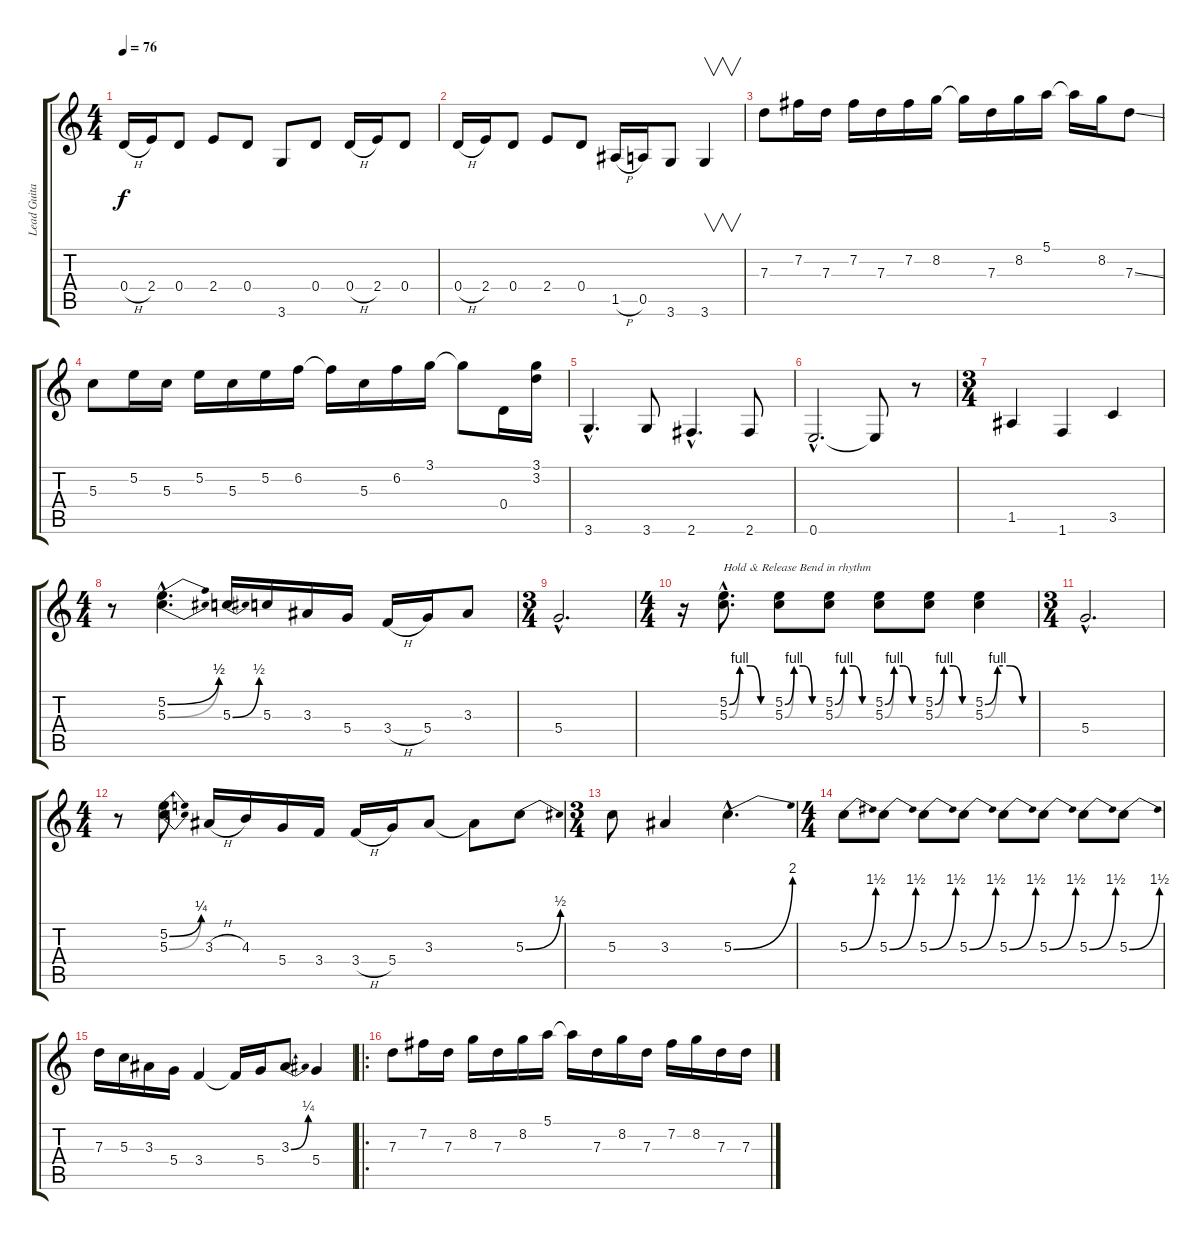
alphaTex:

\track ("Lead Guitarra" "Lead Guita") {instrument distortionguitar}
\staff {score tabs}
\tuning (E4 B3 G3 D3 A2 E2) {hide}
\ts (4 4)
\tempo 76
\clef g2
\ks c
0.4{h}.16{dy f} 2.4.16 0.4.8 2.4.8 0.4.8 3.6.8 0.4.8 0.4{h}.16 2.4.16 0.4.8 |
0.4{h}.16 2.4.16 0.4.8 2.4.8 0.4.8 1.5{h}.16 0.5.16 3.6.8 3.6.4{v} |
7.3.8 7.2.16 7.3.16 7.2.16 7.3.16 7.2.16 8.2.16 8.2{t}.16 7.3.16 8.2.16 5.1.16 5.1{t}.16 8.2.16 7.3{ss}.8 |
5.3.8 5.2.16 5.3.16 5.2.16 5.3.16 5.2.16 6.2.16 6.2{t}.16 5.3.16 6.2.16 3.1.16 3.1{t}.8 0.4.16 (3.1 3.2).16 |
3.6{hac}.4{d} 3.6.8 2.6{hac}.4{d} 2.6.8 |
0.6{hac}.2{d} 0.6{t}.8 r.8 |
\ts (3 4)
1.5.4 1.6.4 3.5.4 |
\ts (4 4)
r.8 (5.2{be (bend 0 0 60 2) hac} 5.3{be (bend 0 0 60 2) hac}).4{d} 5.3{be (bend 0 0 60 2)}.16 5.3.16 3.3.16 5.4.16 3.4{h}.16 5.4.16 3.3.8 |
\ts (3 4)
5.4{hac}.2{d} |
\ts (4 4)
r.16 (5.2{be (custom 0 0 15 4 30 4 45 0 60 0) hac} 5.3{be (custom 0 0 15 4 30 4 45 0 60 0) hac}).8{d txt "Hold & Release Bend in rhythm"} (5.2{be (custom 0 0 15 4 30 4 45 0 60 0)} 5.3{be (custom 0 0 15 4 30 4 45 0 60 0)}).8 (5.2{be (custom 0 0 15 4 30 4 45 0 60 0)} 5.3{be (custom 0 0 15 4 30 4 45 0 60 0)}).8 (5.2{be (custom 0 0 15 4 30 4 45 0 60 0)} 5.3{be (custom 0 0 15 4 30 4 45 0 60 0)}).8 (5.2{be (custom 0 0 15 4 30 4 45 0 60 0)} 5.3{be (custom 0 0 15 4 30 4 45 0 60 0)}).8 (5.2{be (custom 0 0 15 4 30 4 45 0 60 0)} 5.3{be (custom 0 0 15 4 30 4 45 0 60 0)}).4 |
\ts (3 4)
5.4{hac}.2{d} |
\ts (4 4)
r.8 (5.2{be (bend 0 0 60 1)} 5.3{be (bend 0 0 60 1)}).8 3.3{h}.16 4.3.16 5.4.16 3.4.16 3.4{h}.16 5.4.16 3.3.8 3.3{t}.8 5.3{be (bend 0 0 60 2)}.8 |
\ts (3 4)
5.3.8 3.3.4 5.3{be (bend 0 0 60 8) hac}.4{d} |
\ts (4 4)
5.3{be (bend 0 0 60 6)}.8 5.3{be (bend 0 0 60 6)}.8 5.3{be (bend 0 0 60 6)}.8 5.3{be (bend 0 0 60 6)}.8 5.3{be (bend 0 0 60 6)}.8 5.3{be (bend 0 0 60 6)}.8 5.3{be (bend 0 0 60 6)}.8 5.3{be (bend 0 0 60 6)}.8 |
7.3.16 5.3.16 3.3.16 5.4.16 3.4.4 3.4{t}.16 5.4.16 3.3{be (bend 0 0 60 1)}.8 5.4.4 |
\ro
7.3.8 7.2.16 7.3.16 8.2.16 7.3.16 8.2.16 5.1.16 5.1{t}.16 7.3.16 8.2.16 7.3.16 7.2.16 8.2.16 7.3.16 7.3.16
